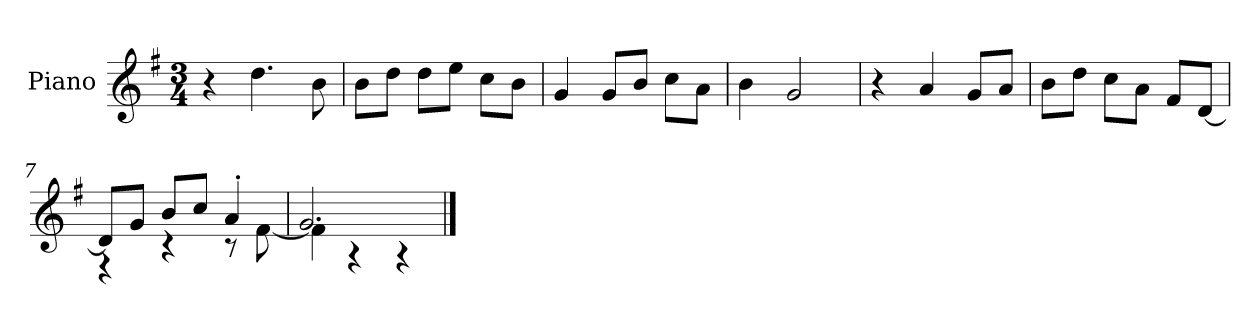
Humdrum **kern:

**kern
*part1
*staff1
*I"Piano
*I'P-no
*clefG2
*k[f#]
*M3/4
*MM179
=1
4r
4.dd\
8b\
=2
8b\L
8dd\J
8dd\L
8ee\J
8cc\L
8b\J
=3
4g/
8g/L
8b/J
8cc\L
8a\J
=4
4b\
2g/
=5
4r
4a/
8g/L
8a/J
=6
8b\L
8dd\J
8cc\L
8a\J
8f#/L
[8d/J
=7
*^
8d/L]	4r
8g/J	.
8b/L	4r
8cc/J	.
4a'/	8r
.	[8f#\
=8	=8
2.g/	4f#\]
.	4r
.	4r
*v	*v
==
*-
